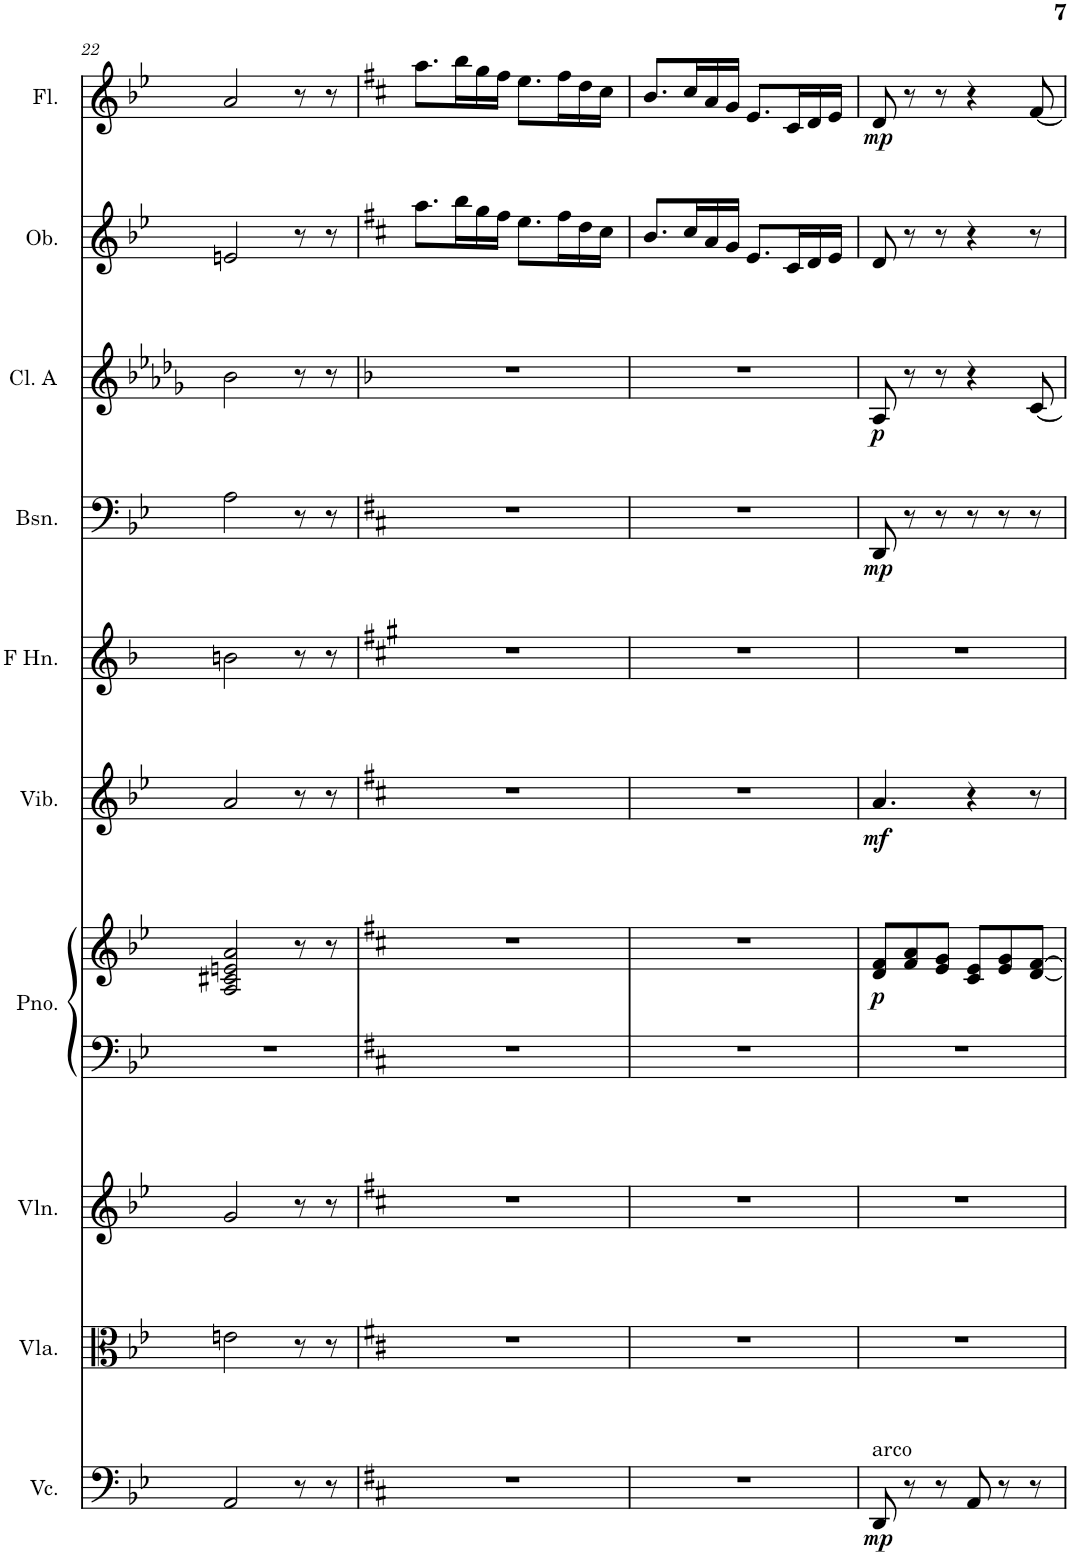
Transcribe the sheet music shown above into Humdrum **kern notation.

**kern	**dynam	**kern	**kern	**kern	**kern	**dynam	**kern	**dynam	**kern	**kern	**dynam	**kern	**dynam	**kern	**kern	**dynam
*part10	*part10	*part9	*part8	*part7	*part7	*part7	*part6	*part6	*part5	*part4	*part4	*part3	*part3	*part2	*part1	*part1
*staff11	*staff11	*staff10	*staff9	*staff8	*staff7	*staff7/8	*staff6	*staff6	*staff5	*staff4	*staff4	*staff3	*staff3	*staff2	*staff1	*staff1
*I"Violoncello	*	*I"Viola	*I"Violin	*I"Grand Piano	*	*	*I"Vibraphone	*	*I"French Horn	*I"Bassoon	*	*I"Clarinet A	*	*I"Oboe	*I"Flute	*
*I'Vc.	*	*I'Vla.	*I'Vln.	*I'Pno.	*	*	*I'Vib.	*	*I'F Hn.	*I'Bsn.	*	*I'Cl. A	*	*I'Ob.	*I'Fl.	*
!!LO:PB:g=z
*clefF4	*	*clefC3	*clefG2	*clefF4	*clefG2	*	*clefG2	*	*clefG2	*clefF4	*	*clefG2	*	*clefG2	*clefG2	*
*	*	*	*	*	*	*	*	*	*Trd4c7	*	*	*Trd2c3	*	*	*	*
*k[b-e-]	*	*k[b-e-]	*k[b-e-]	*k[b-e-]	*k[b-e-]	*	*k[b-e-]	*	*k[b-]	*k[b-e-]	*	*k[b-e-a-d-g-]	*	*k[b-e-]	*k[b-e-]	*
*M6/8	*	*M6/8	*M6/8	*M6/8	*M6/8	*	*M6/8	*	*M6/8	*M6/8	*	*M6/8	*	*M6/8	*M6/8	*
=22	=22	=22	=22	=22	=22	=22	=22	=22	=22	=22	=22	=22	=22	=22	=22	=22
2AA/	.	2en\	2g/	2.r	2A/ 2c#X/ 2en/ 2a/	.	2a/	.	2bn\	2A\	.	2b-\	.	2en/	2a/	.
8r	.	8r	8r	.	8r	.	8r	.	8r	8r	.	8r	.	8r	8r	.
8r	.	8r	8r	.	8r	.	8r	.	8r	8r	.	8r	.	8r	8r	.
=23	=23	=23	=23	=23	=23	=23	=23	=23	=23	=23	=23	=23	=23	=23	=23	=23
*k[f#c#]	*	*k[f#c#]	*k[f#c#]	*k[f#c#]	*k[f#c#]	*	*k[f#c#]	*	*k[f#c#g#]	*k[f#c#]	*	*k[b-]	*	*k[f#c#]	*k[f#c#]	*
2.r	.	2.r	2.r	2.r	2.r	.	2.r	.	2.r	2.r	.	2.r	.	8.aa\L	8.aa\L	.
.	.	.	.	.	.	.	.	.	.	.	.	.	.	16bb\L	16bb\L	.
.	.	.	.	.	.	.	.	.	.	.	.	.	.	16gg\	16gg\	.
.	.	.	.	.	.	.	.	.	.	.	.	.	.	16ff#\JJ	16ff#\JJ	.
.	.	.	.	.	.	.	.	.	.	.	.	.	.	8.ee\L	8.ee\L	.
.	.	.	.	.	.	.	.	.	.	.	.	.	.	16ff#\L	16ff#\L	.
.	.	.	.	.	.	.	.	.	.	.	.	.	.	16dd\	16dd\	.
.	.	.	.	.	.	.	.	.	.	.	.	.	.	16cc#\JJ	16cc#\JJ	.
=24	=24	=24	=24	=24	=24	=24	=24	=24	=24	=24	=24	=24	=24	=24	=24	=24
2.r	.	2.r	2.r	2.r	2.r	.	2.r	.	2.r	2.r	.	2.r	.	8.b/L	8.b/L	.
.	.	.	.	.	.	.	.	.	.	.	.	.	.	16cc#/L	16cc#/L	.
.	.	.	.	.	.	.	.	.	.	.	.	.	.	16a/	16a/	.
.	.	.	.	.	.	.	.	.	.	.	.	.	.	16g/JJ	16g/JJ	.
.	.	.	.	.	.	.	.	.	.	.	.	.	.	8.e/L	8.e/L	.
.	.	.	.	.	.	.	.	.	.	.	.	.	.	16c#/L	16c#/L	.
.	.	.	.	.	.	.	.	.	.	.	.	.	.	16d/	16d/	.
.	.	.	.	.	.	.	.	.	.	.	.	.	.	16e/JJ	16e/JJ	.
=25	=25	=25	=25	=25	=25	=25	=25	=25	=25	=25	=25	=25	=25	=25	=25	=25
!LO:TX:a:t=arco	!	!	!	!	!	!	!	!	!	!	!	!	!	!	!	!
!	!LO:DY:b	!	!	!	!	!LO:DY:b	!	!LO:DY:b	!	!	!LO:DY:b	!	!LO:DY:b	!	!	!LO:DY:b
8DD/	mp	2.r	2.r	2.r	8d/ 8f#/L	p	4.a/	mf	2.r	8DD/	mp	8A/	p	8d/	8d/	mp
8r	.	.	.	.	8f#/ 8a/	.	.	.	.	8r	.	8r	.	8r	8r	.
8r	.	.	.	.	8e/ 8g/J	.	.	.	.	8r	.	8r	.	8r	8r	.
8AA/	.	.	.	.	8c#/ 8e/L	.	4r	.	.	8r	.	4r	.	4r	4r	.
8r	.	.	.	.	8e/ 8g/	.	.	.	.	8r	.	.	.	.	.	.
8r	.	.	.	.	[8d/ [8f#/J	.	8r	.	.	8r	.	[8c/	.	8r	[8f#/	.
=	=	=	=	=	=	=	=	=	=	=	=	=	=	=	=	=
*-	*-	*-	*-	*-	*-	*-	*-	*-	*-	*-	*-	*-	*-	*-	*-	*-
